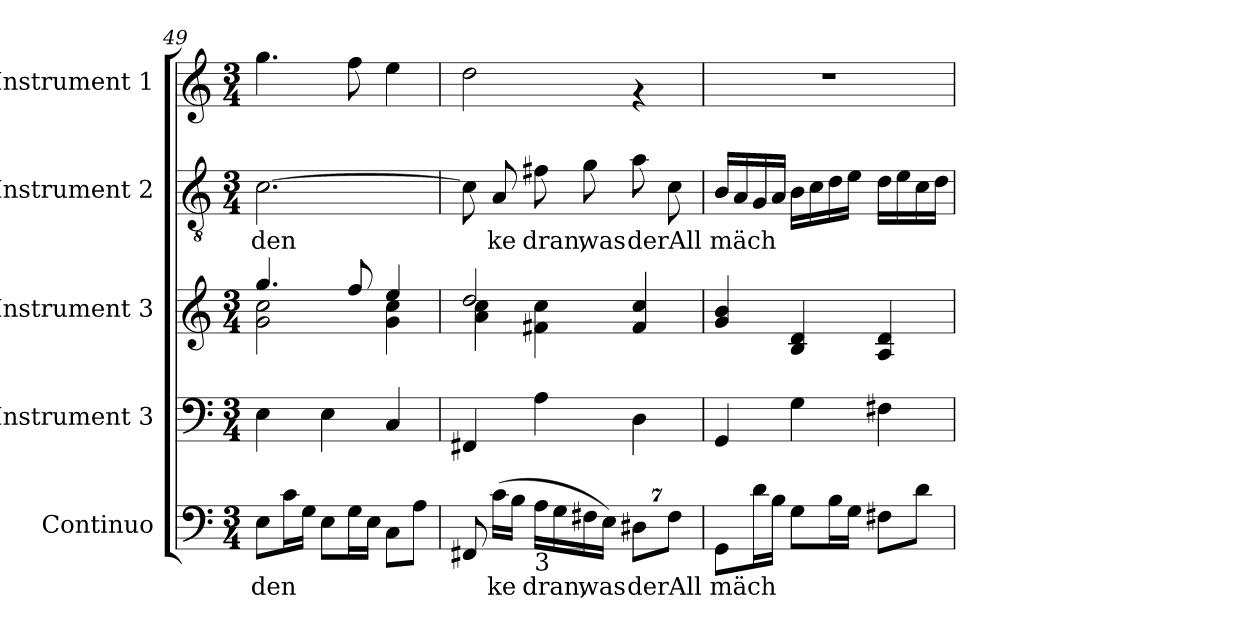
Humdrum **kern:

**kern	**text	**kern	**kern	**kern	**text	**kern
*part5	*part5	*part4	*part3	*part2	*part2	*part1
*staff5	*staff5	*staff4	*staff3	*staff2	*staff2	*staff1
*I"Continuo	*	*I"Instrument 3	*I"Instrument 3	*I"Instrument 2	*	*I"Instrument 1
*clefF4	*	*clefF4	*clefG2	*clefGv2	*	*clefG2
*k[]	*	*k[]	*k[]	*k[]	*	*k[]
*C:	*	*C:	*C:	*C:	*	*C:
*M3/4	*	*M3/4	*M3/4	*M3/4	*	*M3/4
=49	=49	=49	=49	=49	=49	=49
!	!LO:LY:a	!	!	!	!LO:LY:b	!
*	*	*	*^	*	*	*
8E\L	den	4E\	4.gg/	2g\ 2cc\	[>2.c\	den	4.gg\
!	!LO:LY:a	!	!	!	!	!	!
16c\	.	.	.	.	.	.	.
!	!LO:LY:a	!	!	!	!	!	!
16G\J	.	.	.	.	.	.	.
!	!LO:LY:a	!	!	!	!	!	!
8E\L	.	4E\	.	.	.	.	.
!	!LO:LY:a	!	!	!	!	!	!
16G\	.	.	8ff/	.	.	.	8ff\
!	!LO:LY:a	!	!	!	!	!	!
16E\J	.	.	.	.	.	.	.
!	!LO:LY:a	!	!	!	!	!	!
8C\L	.	4C/	4ee/	4g\ 4cc\	.	.	4ee\
!	!LO:LY:a	!	!	!	!	!	!
8A<\J	.	.	.	.	.	.	.
=50	=50	=50	=50	=50	=50	=50	=50
!	!LO:LY:a	!	!	!	!	!LO:LY:b	!
8FF#X/	.	4FF#X/	2dd/	4a\ 4cc\	8c\]	.	2dd\
!	!LO:LY:a	!	!	!	!	!LO:LY:b	!
(>16c\L	ke	.	.	.	8A/	ke	.
!	!LO:LY:a	!	!	!	!	!	!
16B\J	.	.	.	.	.	.	.
!LO:TX:b:t=3	!	!	!	!	!	!	!
!	!LO:LY:a	!	!	!	!	!LO:LY:b	!
16A\L	dran,	4A\	.	4f#X\ 4cc\	8f#X\	dran,	.
!	!LO:LY:a	!	!	!	!	!	!
16G\	.	.	.	.	.	.	.
!	!LO:LY:a	!	!	!	!	!LO:LY:b	!
16F#X\	was	.	.	.	8g\	was	.
!	!LO:LY:a	!	!	!	!	!	!
16E\J)	.	.	.	.	.	.	.
*Xbrackettup	*	*	*	*	*	*	*
!	!LO:LY:a	!	!	!	!	!LO:LY:b	!
14D#\L	derAll	4D\	4cc/ 4f#/	4ryy	8a\	derAll	4rf
28.ryy	.	.	.	.	.	.	.
!	!LO:LY:a	!	!	!	!	!LO:LY:b	!
14F#\J	.	.	.	.	8c\	.	.
28.ryy	.	.	.	.	.	.	.
*	*	*	*v	*v	*	*	*
!!LO:LB:g=z
=51	=51	=51	=51	=51	=51	=51
!	!LO:LY:a	!	!	!	!LO:LY:b	!
8GG\L	mäch	4GG/	4g/ 4b/	16B/L	mäch	2.r
!	!	!	!	!	!LO:LY:b	!
.	.	.	.	16A/	.	.
!	!LO:LY:a	!	!	!	!LO:LY:b	!
16d\	.	.	.	16G/	.	.
!	!LO:LY:a	!	!	!	!LO:LY:b	!
16B\J	.	.	.	16A/J	.	.
!	!LO:LY:a	!	!	!	!LO:LY:b	!
8G\L	.	4G\	4B/ 4d/	16B\L	.	.
!	!	!	!	!	!LO:LY:b	!
.	.	.	.	16c\	.	.
!	!LO:LY:a	!	!	!	!LO:LY:b	!
16B\	.	.	.	16d\	.	.
!	!LO:LY:a	!	!	!	!LO:LY:b	!
16G\J	.	.	.	16e\J	.	.
!	!LO:LY:a	!	!	!	!LO:LY:b	!
8F#X<\L	.	4F#X\	4d/ 4A/	16d\L	.	.
!	!	!	!	!	!LO:LY:b	!
.	.	.	.	16e\	.	.
!	!LO:LY:a	!	!	!	!LO:LY:b	!
8d\J	.	.	.	16c\	.	.
!	!	!	!	!	!LO:LY:b	!
.	.	.	.	16d\J	.	.
=	=	=	=	=	=	=
*-	*-	*-	*-	*-	*-	*-
